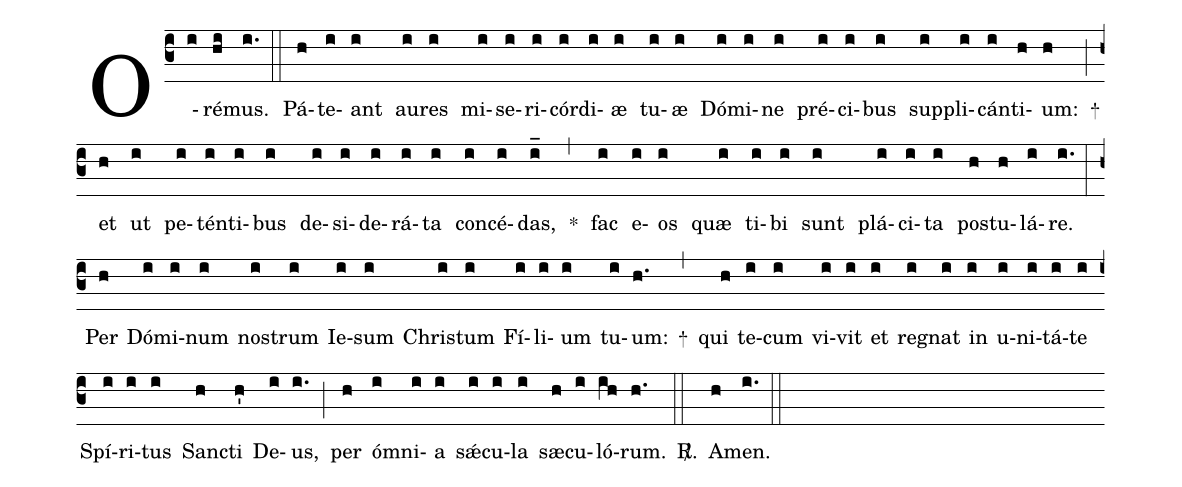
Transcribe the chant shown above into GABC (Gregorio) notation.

%%
(c3)
O(i)ré(hi)mus.(i.) (::)

Pá(h)te(i)ant(i) au(i)res(i) mi(i)se(i)ri(i)cór(i)di(i)æ(i) tu(i)æ(i) Dó(i)mi(i)ne(i) pré(i)ci(i)bus(i) sup(i)pli(i)cán(i)ti(h)um:(h) +(;)
et(h) ut(i) pe(i)tén(i)ti(i)bus(i) de(i)si(i)de(i)rá(i)ta(i) con(i)cé(i)das,(i_) *(,)
fac(i) e(i)os(i) quæ(i) ti(i)bi(i) sunt(i) plá(i)ci(i)ta(i) pos(h)tu(h)lá(i)re.(i.) (:)

Per(h) Dó(i)mi(i)num(i) nos(i)trum(i) Ie(i)sum(i) Chris(i)tum(i) Fí(i)li(i)um(i) tu(i)um:(h.) +(,)
qui(h) te(i)cum(i) vi(i)vit(i) et(i) reg(i)nat(i) in(i) u(i)ni(i)tá(i)te(i) Spí(i)ri(i)tus(i) San(h)cti(h') De(i)us,(i.) (;)
per(h) óm(i)ni(i)a(i) sǽ(i)cu(i)la(i) sæ(h)cu(i)ló(ih)rum.(h.) <sp>R/</sp>.(::)
A(h)men.(i.) (::)
